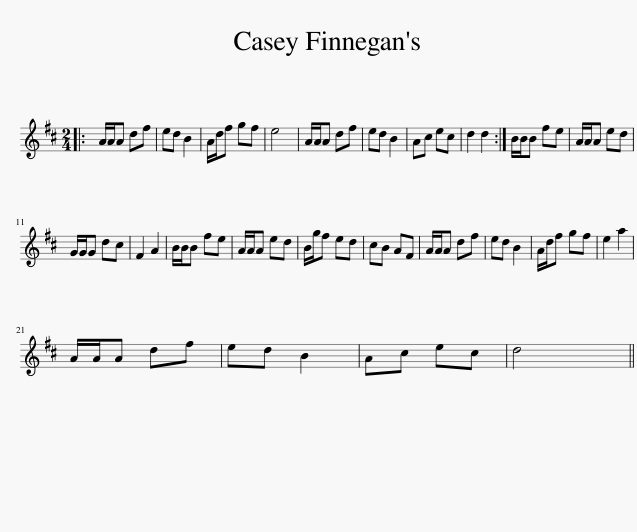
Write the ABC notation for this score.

X:1
L:1/8
M:2/4
I:linebreak $
K:D
V:1 treble
V:1
|: A/A/A df | ed B2 | A/d/f gf | e4 | A/A/A df | %5
 ed B2 | Ac ec | d2 d2 :| B/B/B fe | A/A/A ed |$ %10
 G/G/G dc | F2 A2 | B/B/B fe | A/A/A ed | B/g/f ed | %15
 cB AF | A/A/A df | ed B2 | A/d/f gf | e2 a2 |$ %20
 A/A/A df | ed B2 | Ac ec | d4 || %24
